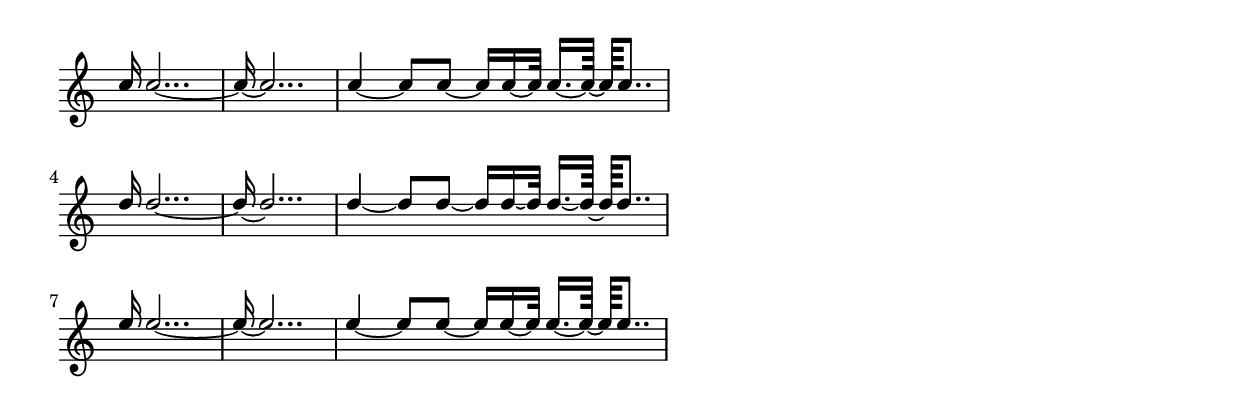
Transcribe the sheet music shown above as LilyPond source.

\header
{
  texidoc = "Formatting for isolated ties.

@itemize @bullet
@item short ties are in spaces
@item long ties cross staff lines
@item ties avoid flags of left stems.
@item ties avoid dots of left notes.

@item short ties are vertically centered in the space, as well those
that otherwise don't fit in a space

@item extremely short ties are put over the noteheads, instead of between.
 
@end itemize
"

}
\layout {
  indent = #0.0
  ragged-right = ##t
}

\version "2.19.21"

frag =
\relative {
  c''16 c2...~ 16 ~ 2... |
  c4~8 c8~16 c16~32 c16.~[ c64]~ 64[ c8..] |
}


\new Staff \with {
  \remove "Time_signature_engraver"
} {
  \stemUp

  \frag \break
  \transpose c d \frag\break
  \transpose c e \frag
  
}
